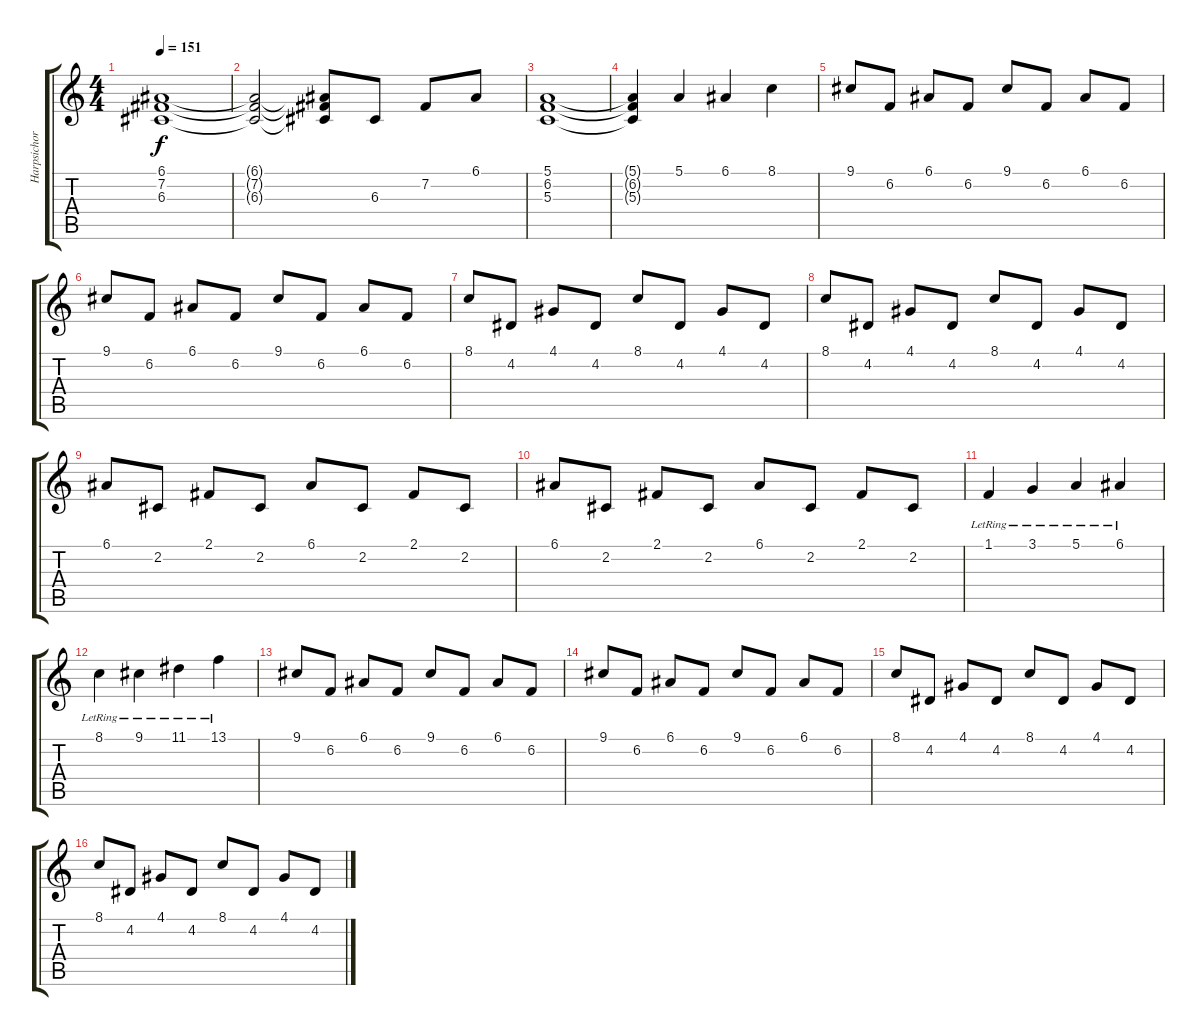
\track ("Harpsichord - Right" "Harpsichor") {instrument harpsichord}
\staff {score tabs}
\tuning (E4 B3 G3 D3 A2 E2) {hide}
\ts (4 4)
\tempo 151
\clef g2
\ks c
(6.1 7.2 6.3).1{dy f} |
(6.1{t} 7.2{t} 6.3{t}).2 (6.1{t} 7.2{t} 6.3{t}).8 6.3.8 7.2.8 6.1.8 |
(5.1 6.2 5.3).1 |
(5.1{t} 6.2{t} 5.3{t}).4 5.1.4 6.1.4 8.1.4 |
\section ("" "")
9.1.8{volume 11} 6.2.8 6.1.8 6.2.8 9.1.8 6.2.8 6.1.8 6.2.8 |
9.1.8 6.2.8 6.1.8 6.2.8 9.1.8 6.2.8 6.1.8 6.2.8 |
8.1.8 4.2.8 4.1.8 4.2.8 8.1.8 4.2.8 4.1.8 4.2.8 |
8.1.8 4.2.8 4.1.8 4.2.8 8.1.8 4.2.8 4.1.8 4.2.8 |
6.1.8 2.2.8 2.1.8 2.2.8 6.1.8 2.2.8 2.1.8 2.2.8 |
6.1.8 2.2.8 2.1.8 2.2.8 6.1.8 2.2.8 2.1.8 2.2.8 |
1.1{lr}.4 3.1{lr}.4 5.1{lr}.4 6.1{lr}.4 |
8.1{lr}.4 9.1{lr}.4 11.1{lr}.4 13.1{lr}.4 |
\section ("" "")
9.1.8 6.2.8 6.1.8 6.2.8 9.1.8 6.2.8 6.1.8 6.2.8 |
9.1.8 6.2.8 6.1.8 6.2.8 9.1.8 6.2.8 6.1.8 6.2.8 |
8.1.8 4.2.8 4.1.8 4.2.8 8.1.8 4.2.8 4.1.8 4.2.8 |
8.1.8 4.2.8 4.1.8 4.2.8 8.1.8 4.2.8 4.1.8 4.2.8
